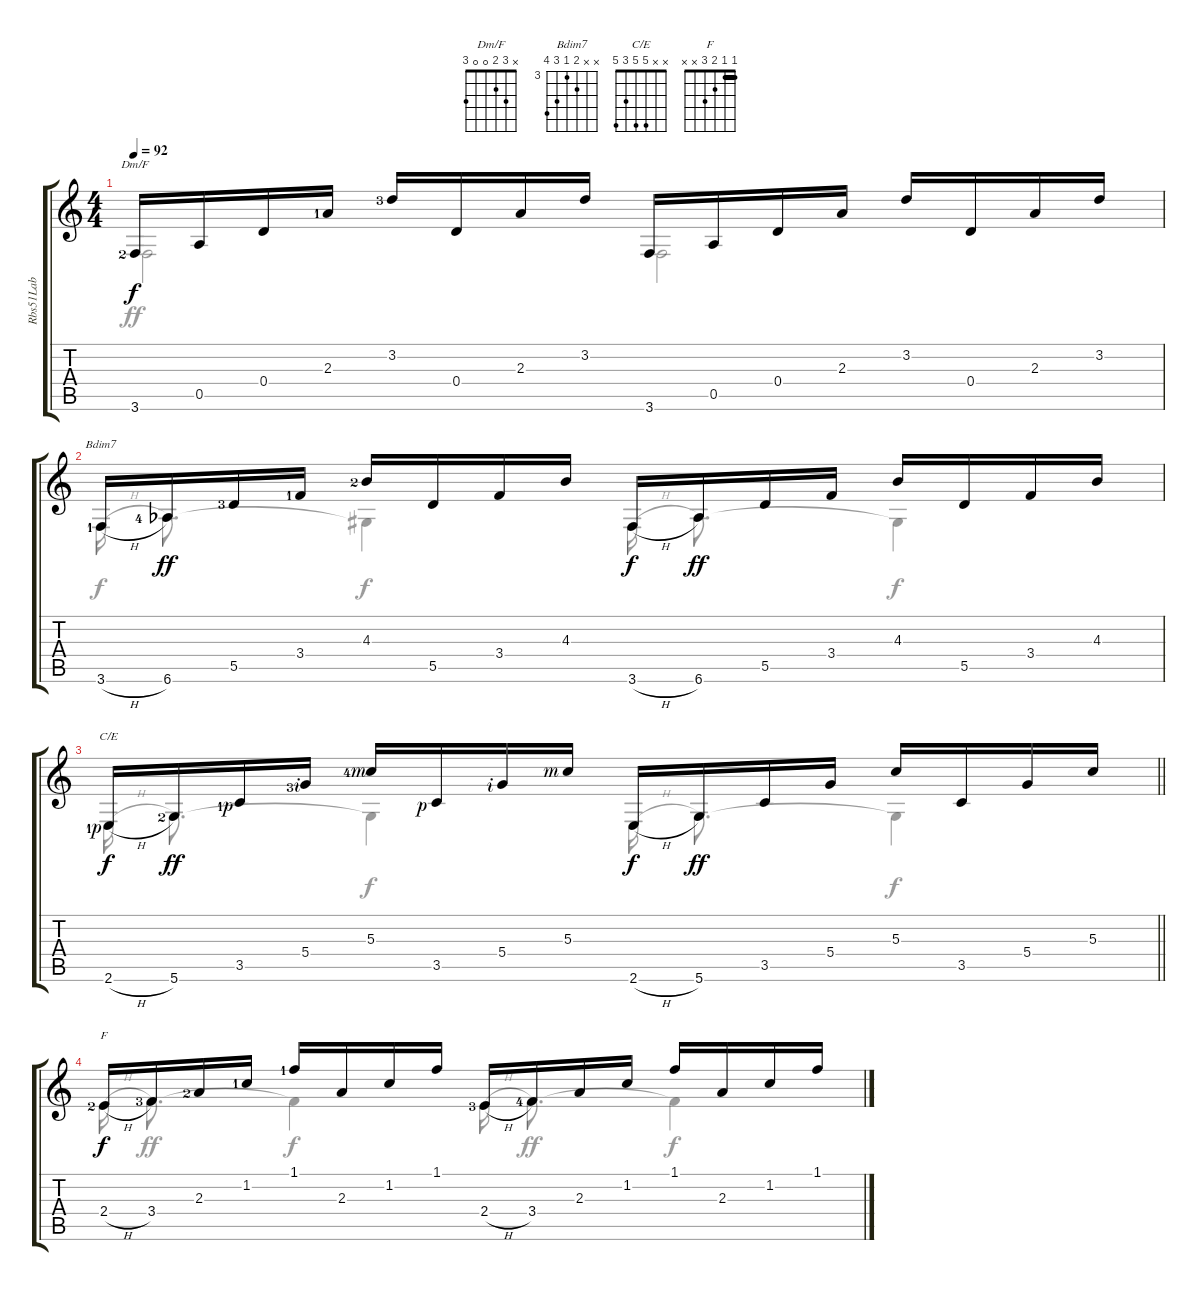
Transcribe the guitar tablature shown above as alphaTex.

\track ("Rbs51Lab" "Rbs51Lab") {instrument acousticguitarnylon}
\staff {score tabs}
\tuning (E4 B3 G3 D3 A2 D2) {hide}
\chord ("Dm/F" x 3 2 0 0 3)
\chord ("Bdim7" x x 4 3 5 6) {firstfret 3}
\chord ("C/E" x x 5 5 3 5)
\chord ("F" 1 1 2 3 x x) {barre 1}
\voice
\ts (4 4)
\tempo 92
\clef g2
\ks c
3.6{lf 3}.16{ch "Dm/F" dy f} 0.5.16 0.4.16 2.3{lf 2}.16 3.2{lf 4}.16 0.4.16 2.3.16 3.2.16 3.6.16 0.5.16 0.4.16 2.3.16 3.2.16 0.4.16 2.3.16 3.2.16 |
3.6{h lf 2}.16{ch "Bdim7"} 6.6{lf 5 acc b}.16{dy ff} 5.5{lf 4}.16 3.4{lf 2}.16 4.3{lf 3}.16 5.5.16 3.4.16 4.3.16 3.6{h}.16{dy f} 6.6{acc b}.16{dy ff} 5.5.16 3.4.16 4.3.16 5.5.16 3.4.16 4.3.16 |
\barLineRight lightlight
2.6{h lf 2 rf 1}.16{ch "C/E" dy f} 5.6{lf 3}.16{dy ff} 3.5{lf 2 rf 1}.16 5.4{lf 4 rf 2}.16 5.3{lf 5 rf 3}.16 3.5{rf 1}.16 5.4{rf 2}.16 5.3{rf 3}.16 2.6{h}.16{dy f} 5.6.16{dy ff} 3.5.16 5.4.16 5.3.16 3.5.16 5.4.16 5.3.16 |
\section ("" "")
2.4{h lf 3}.16{ch "F" dy f} 3.4{lf 4}.16 2.3{lf 3}.16 1.2{lf 2}.16 1.1{lf 2}.16 2.3.16 1.2.16 1.1.16 2.4{h lf 4}.16 3.4{lf 5}.16 2.3.16 1.2.16 1.1.16 2.3.16 1.2.16 1.1.16
\voice
\clef g2
\ottava regular
\simile none
\ks c
3.6.2{dy ff} 3.6.2 |
3.6{h}.16{dy f beam split} 6.6{acc b}.8{d dy ff} 6.6{t}.4{dy f} 3.6{h}.16{beam split} 6.6{acc b}.8{d dy ff} 6.6{t}.4{dy f} |
\barLineRight lightlight
2.6{h}.16{beam split} 5.6.8{d dy ff} 5.6{t}.4{dy f} 2.6{h}.16{beam split} 5.6.8{d dy ff} 5.6{t}.4{dy f} |
2.4{h}.16{beam split} 3.4.8{d dy ff} 3.4{t}.4{dy f} 2.4{h}.16{beam split} 3.4.8{d dy ff} 3.4{t}.4{dy f}
